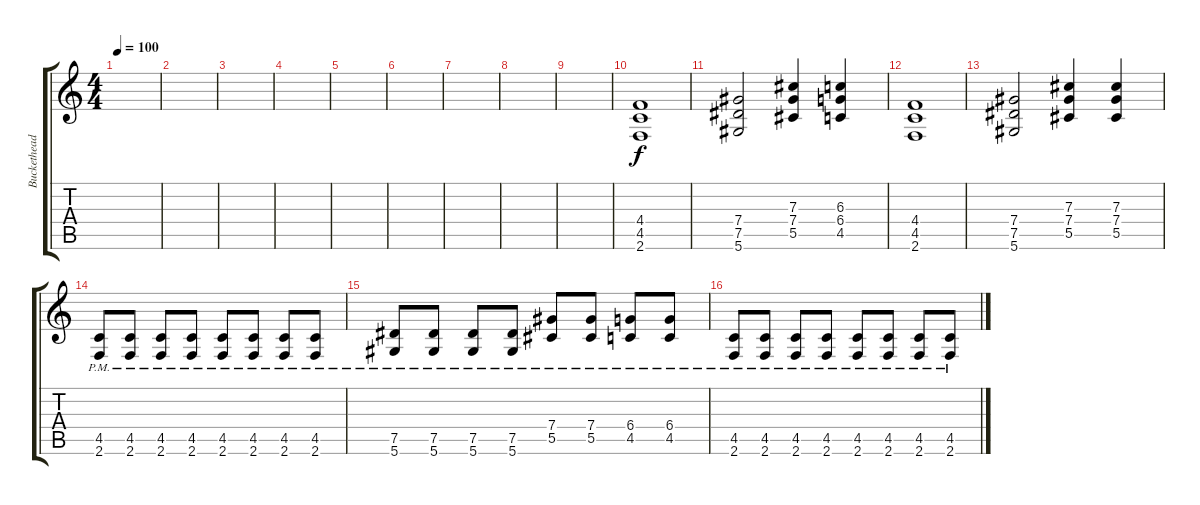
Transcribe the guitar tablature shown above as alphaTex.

\track ("Buckethead Rhythm" "Buckethead") {instrument distortionguitar}
\staff {score tabs}
\tuning (Eb4 Bb3 Gb3 Db3 Ab2 Eb2) {hide}
\ts (4 4)
\tempo 100
\clef g2
\ks c
|
|
|
|
|
|
|
|
|
(4.4 4.5 2.6).1{volume 15} |
(7.4 7.5 5.6).2 (7.3 7.4 5.5).4 (6.3 6.4 4.5).4 |
(4.4 4.5 2.6).1 |
(7.4 7.5 5.6).2 (7.3 7.4 5.5).4 (7.3 7.4 5.5).4 |
(4.5{pm} 2.6{pm}).8 (4.5{pm} 2.6{pm}).8 (4.5{pm} 2.6{pm}).8 (4.5{pm} 2.6{pm}).8 (4.5{pm} 2.6{pm}).8 (4.5{pm} 2.6{pm}).8 (4.5{pm} 2.6{pm}).8 (4.5{pm} 2.6{pm}).8 |
(7.5{pm} 5.6{pm}).8 (7.5{pm} 5.6{pm}).8 (7.5{pm} 5.6{pm}).8 (7.5{pm} 5.6{pm}).8 (7.4{pm} 5.5{pm}).8 (7.4{pm} 5.5{pm}).8 (6.4{pm} 4.5{pm}).8 (6.4{pm} 4.5{pm}).8 |
(4.5{pm} 2.6{pm}).8 (4.5{pm} 2.6{pm}).8 (4.5{pm} 2.6{pm}).8 (4.5{pm} 2.6{pm}).8 (4.5{pm} 2.6{pm}).8 (4.5{pm} 2.6{pm}).8 (4.5{pm} 2.6{pm}).8 (4.5{pm} 2.6{pm}).8
